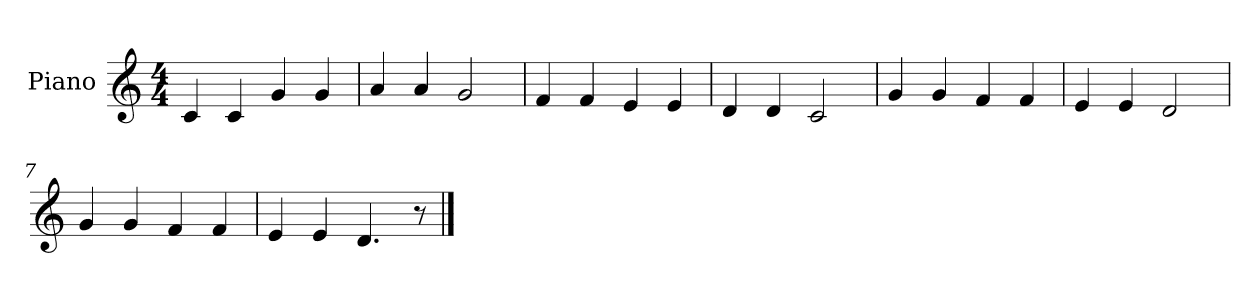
**kern
*part1
*staff1
*I"Piano
*I'Pno.
*clefG2
*k[]
*M4/4
=1
4c/
4c/
4g/
4g/
!!LO:LB:g=z
=2
4a/
4a/
2g/
!!LO:LB:g=z
=3
4f/
4f/
4e/
4e/
!!LO:LB:g=z
=4
4d/
4d/
2c/
!!LO:PB:g=z
=5
4g/
4g/
4f/
4f/
!!LO:LB:g=z
=6
4e/
4e/
2d/
!!LO:LB:g=z
=7
4g/
4g/
4f/
4f/
!!LO:LB:g=z
=8
4e/
4e/
4.d/
8r
==
*-
